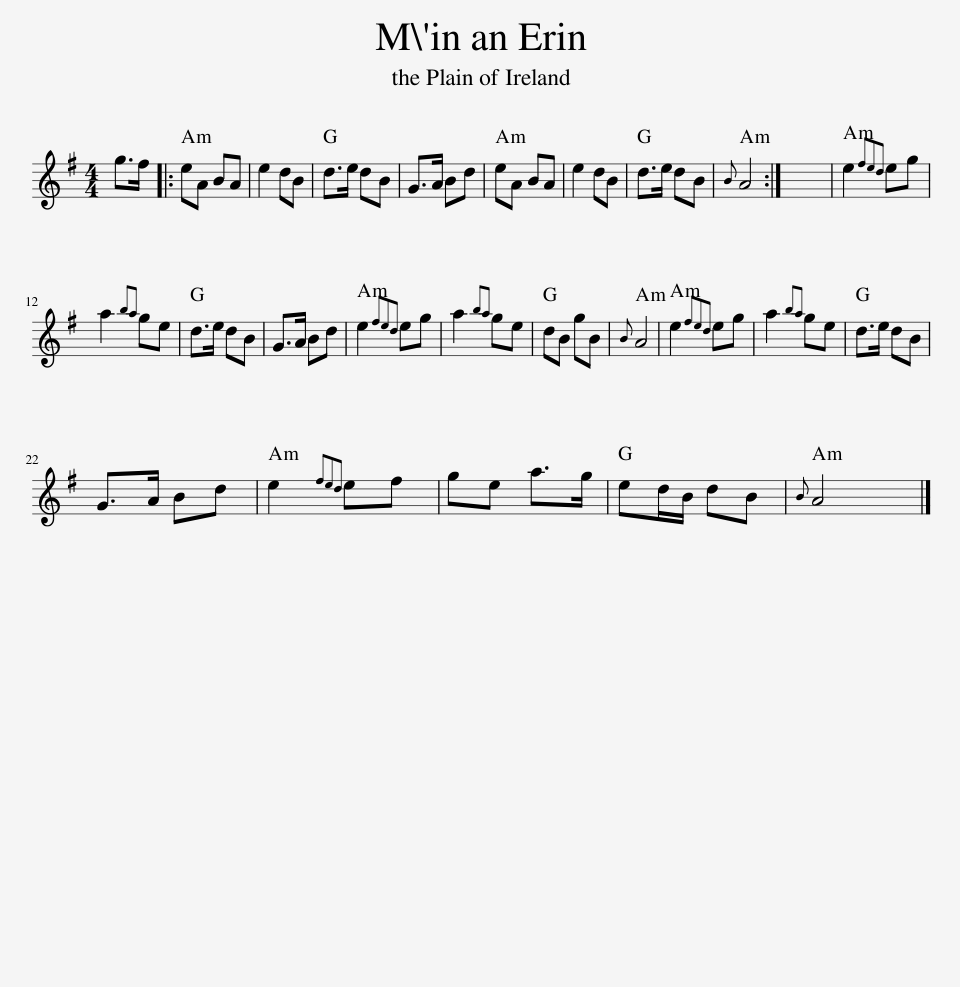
X:1
L:1/8
M:4/4
I:linebreak $
K:G
V:1 treble
V:1
 g>f |: eA BA | e2 dB | d>e dB | G>A Bd | %5
 eA BA | e2 dB | d>e dB |{B} A4 :| x8 | %10
 e2{fed} eg |$ a2{ba} ge | d>e dB | G>A Bd | e2{fed} eg | %15
 a2{ba} ge | dB gB |{B} A4 | e2{fed} eg | a2{ba} ge | %20
 d>e dB |$ G>A Bd | e2{fed} ef | ge a>g | ed/B/ dB | %25
{B} A4 |] %26
